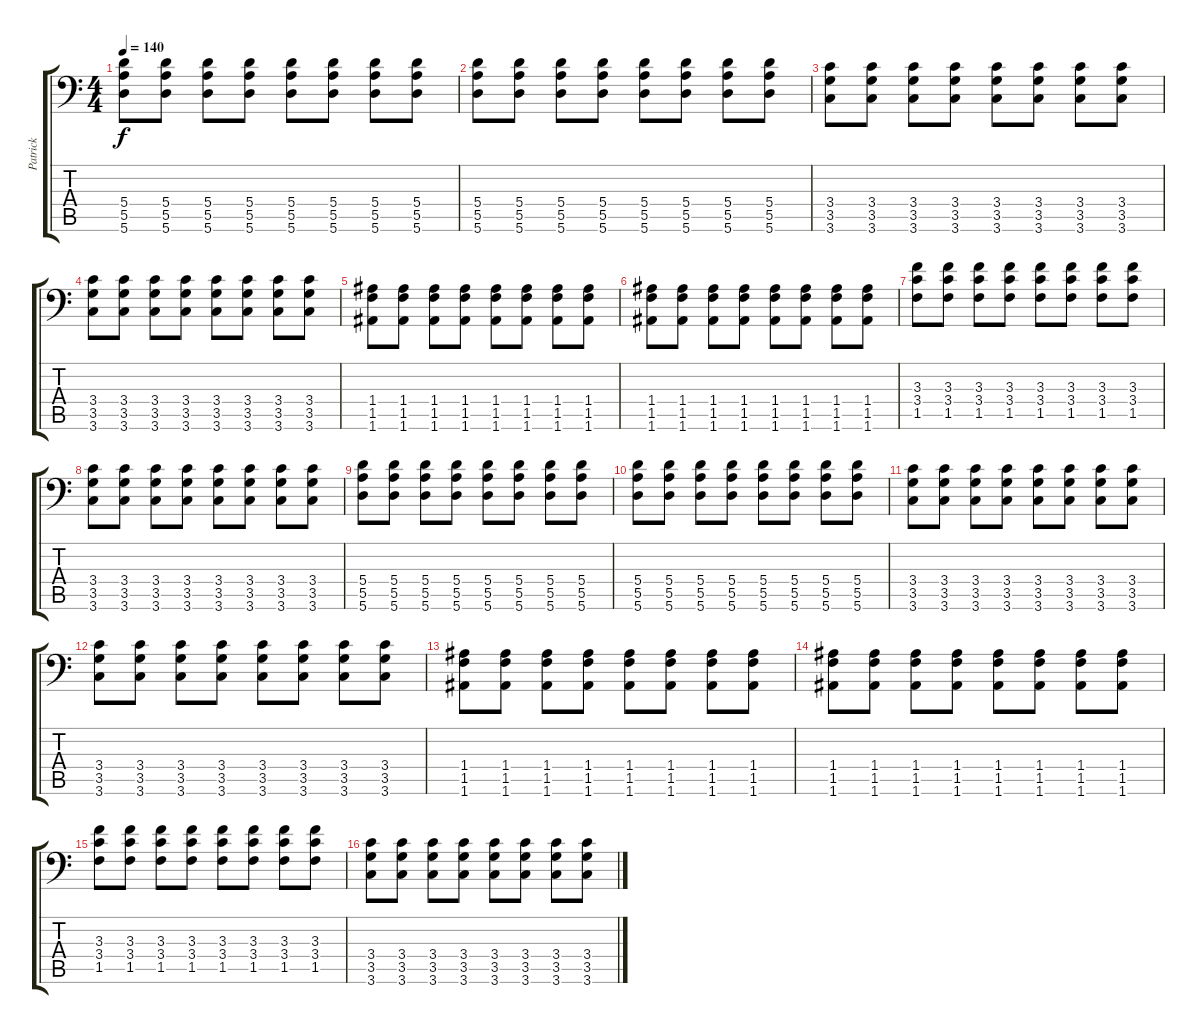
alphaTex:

\track ("Patrick" "Patrick") {instrument distortionguitar}
\staff {score tabs}
\tuning (B3 Gb3 D3 A2 E2 A1) {hide}
\ts (4 4)
\tempo 140
\clef f4
\ks c
(5.4 5.5 5.6).8{dy f} (5.4 5.5 5.6).8 (5.4 5.5 5.6).8 (5.4 5.5 5.6).8 (5.4 5.5 5.6).8 (5.4 5.5 5.6).8 (5.4 5.5 5.6).8 (5.4 5.5 5.6).8 |
(5.4 5.5 5.6).8 (5.4 5.5 5.6).8 (5.4 5.5 5.6).8 (5.4 5.5 5.6).8 (5.4 5.5 5.6).8 (5.4 5.5 5.6).8 (5.4 5.5 5.6).8 (5.4 5.5 5.6).8 |
(3.4 3.5 3.6).8 (3.4 3.5 3.6).8 (3.4 3.5 3.6).8 (3.4 3.5 3.6).8 (3.4 3.5 3.6).8 (3.4 3.5 3.6).8 (3.4 3.5 3.6).8 (3.4 3.5 3.6).8 |
(3.4 3.5 3.6).8 (3.4 3.5 3.6).8 (3.4 3.5 3.6).8 (3.4 3.5 3.6).8 (3.4 3.5 3.6).8 (3.4 3.5 3.6).8 (3.4 3.5 3.6).8 (3.4 3.5 3.6).8 |
(1.4 1.5 1.6).8 (1.4 1.5 1.6).8 (1.4 1.5 1.6).8 (1.4 1.5 1.6).8 (1.4 1.5 1.6).8 (1.4 1.5 1.6).8 (1.4 1.5 1.6).8 (1.4 1.5 1.6).8 |
(1.4 1.5 1.6).8 (1.4 1.5 1.6).8 (1.4 1.5 1.6).8 (1.4 1.5 1.6).8 (1.4 1.5 1.6).8 (1.4 1.5 1.6).8 (1.4 1.5 1.6).8 (1.4 1.5 1.6).8 |
(3.3 3.4 1.5).8 (3.3 3.4 1.5).8 (3.3 3.4 1.5).8 (3.3 3.4 1.5).8 (3.3 3.4 1.5).8 (3.3 3.4 1.5).8 (3.3 3.4 1.5).8 (3.3 3.4 1.5).8 |
(3.4 3.5 3.6).8 (3.4 3.5 3.6).8 (3.4 3.5 3.6).8 (3.4 3.5 3.6).8 (3.4 3.5 3.6).8 (3.4 3.5 3.6).8 (3.4 3.5 3.6).8 (3.4 3.5 3.6).8 |
(5.4 5.5 5.6).8 (5.4 5.5 5.6).8 (5.4 5.5 5.6).8 (5.4 5.5 5.6).8 (5.4 5.5 5.6).8 (5.4 5.5 5.6).8 (5.4 5.5 5.6).8 (5.4 5.5 5.6).8 |
(5.4 5.5 5.6).8 (5.4 5.5 5.6).8 (5.4 5.5 5.6).8 (5.4 5.5 5.6).8 (5.4 5.5 5.6).8 (5.4 5.5 5.6).8 (5.4 5.5 5.6).8 (5.4 5.5 5.6).8 |
(3.4 3.5 3.6).8 (3.4 3.5 3.6).8 (3.4 3.5 3.6).8 (3.4 3.5 3.6).8 (3.4 3.5 3.6).8 (3.4 3.5 3.6).8 (3.4 3.5 3.6).8 (3.4 3.5 3.6).8 |
(3.4 3.5 3.6).8 (3.4 3.5 3.6).8 (3.4 3.5 3.6).8 (3.4 3.5 3.6).8 (3.4 3.5 3.6).8 (3.4 3.5 3.6).8 (3.4 3.5 3.6).8 (3.4 3.5 3.6).8 |
(1.4 1.5 1.6).8 (1.4 1.5 1.6).8 (1.4 1.5 1.6).8 (1.4 1.5 1.6).8 (1.4 1.5 1.6).8 (1.4 1.5 1.6).8 (1.4 1.5 1.6).8 (1.4 1.5 1.6).8 |
(1.4 1.5 1.6).8 (1.4 1.5 1.6).8 (1.4 1.5 1.6).8 (1.4 1.5 1.6).8 (1.4 1.5 1.6).8 (1.4 1.5 1.6).8 (1.4 1.5 1.6).8 (1.4 1.5 1.6).8 |
(3.3 3.4 1.5).8 (3.3 3.4 1.5).8 (3.3 3.4 1.5).8 (3.3 3.4 1.5).8 (3.3 3.4 1.5).8 (3.3 3.4 1.5).8 (3.3 3.4 1.5).8 (3.3 3.4 1.5).8 |
(3.4 3.5 3.6).8 (3.4 3.5 3.6).8 (3.4 3.5 3.6).8 (3.4 3.5 3.6).8 (3.4 3.5 3.6).8 (3.4 3.5 3.6).8 (3.4 3.5 3.6).8 (3.4 3.5 3.6).8
